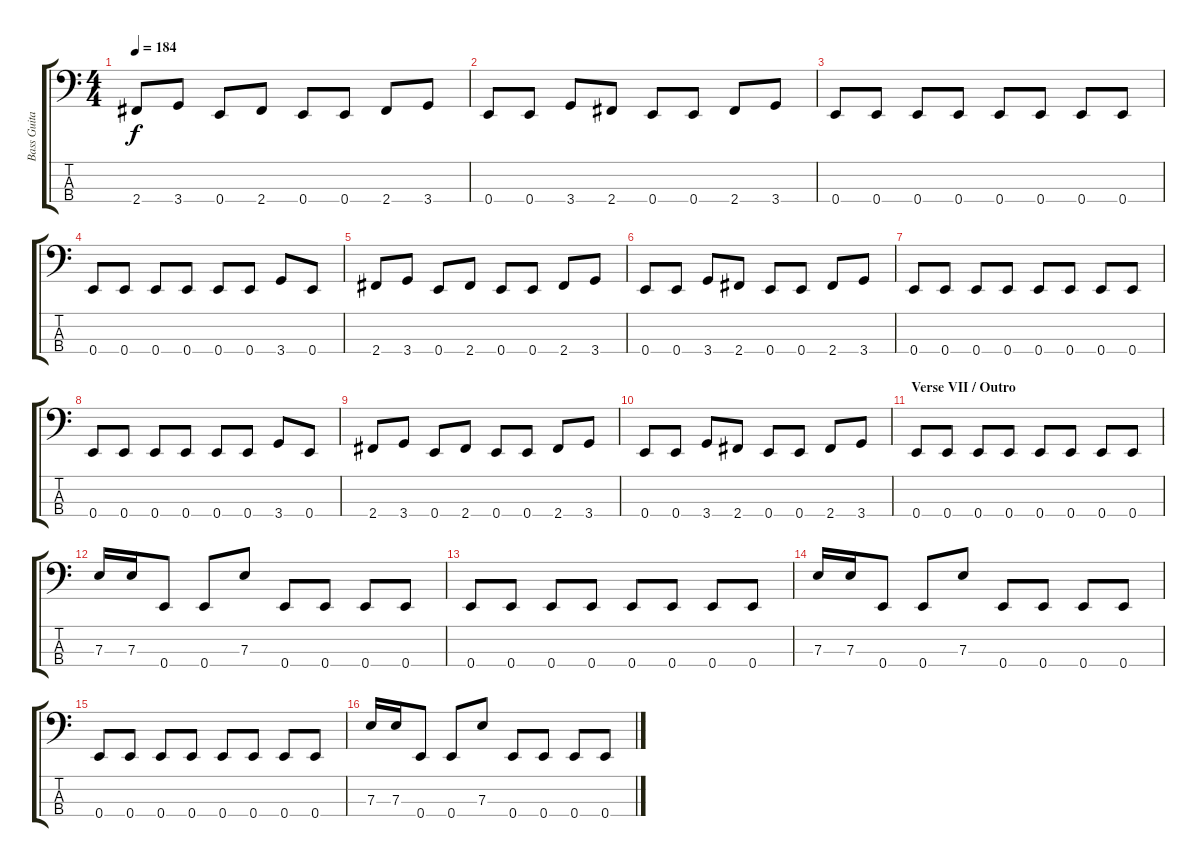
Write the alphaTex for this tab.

\track ("Bass Guitar (David Ellefson)" "Bass Guita") {instrument electricbasspick}
\staff {score tabs}
\tuning (G2 D2 A1 E1) {hide}
\ts (4 4)
\tempo 184
\clef f4
\ks c
2.4.8{dy f} 3.4.8 0.4.8 2.4.8 0.4.8 0.4.8 2.4.8 3.4.8 |
0.4.8 0.4.8 3.4.8 2.4.8 0.4.8 0.4.8 2.4.8 3.4.8 |
0.4.8 0.4.8 0.4.8 0.4.8 0.4.8 0.4.8 0.4.8 0.4.8 |
0.4.8 0.4.8 0.4.8 0.4.8 0.4.8 0.4.8 3.4.8 0.4.8 |
2.4.8 3.4.8 0.4.8 2.4.8 0.4.8 0.4.8 2.4.8 3.4.8 |
0.4.8 0.4.8 3.4.8 2.4.8 0.4.8 0.4.8 2.4.8 3.4.8 |
0.4.8 0.4.8 0.4.8 0.4.8 0.4.8 0.4.8 0.4.8 0.4.8 |
0.4.8 0.4.8 0.4.8 0.4.8 0.4.8 0.4.8 3.4.8 0.4.8 |
2.4.8 3.4.8 0.4.8 2.4.8 0.4.8 0.4.8 2.4.8 3.4.8 |
0.4.8 0.4.8 3.4.8 2.4.8 0.4.8 0.4.8 2.4.8 3.4.8 |
\section ("" "Verse VII / Outro")
0.4.8 0.4.8 0.4.8 0.4.8 0.4.8 0.4.8 0.4.8 0.4.8 |
7.3.16 7.3.16 0.4.8 0.4.8 7.3.8 0.4.8 0.4.8 0.4.8 0.4.8 |
0.4.8 0.4.8 0.4.8 0.4.8 0.4.8 0.4.8 0.4.8 0.4.8 |
7.3.16 7.3.16 0.4.8 0.4.8 7.3.8 0.4.8 0.4.8 0.4.8 0.4.8 |
0.4.8 0.4.8 0.4.8 0.4.8 0.4.8 0.4.8 0.4.8 0.4.8 |
7.3.16 7.3.16 0.4.8 0.4.8 7.3.8 0.4.8 0.4.8 0.4.8 0.4.8
